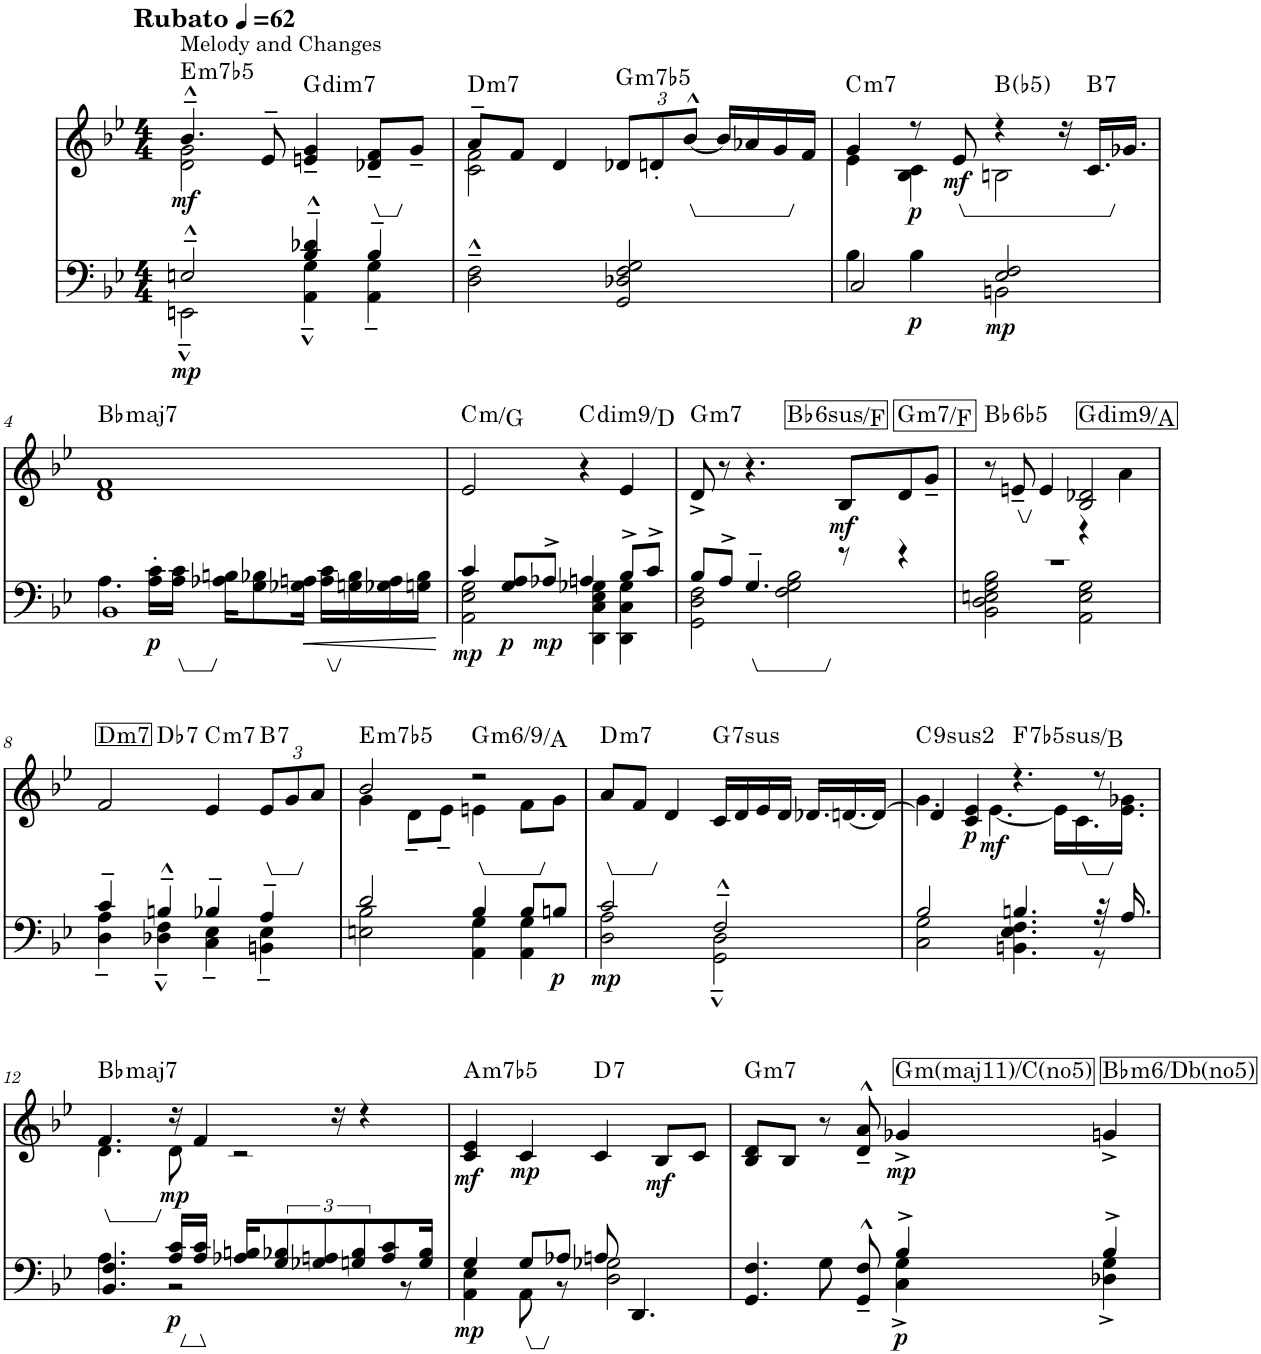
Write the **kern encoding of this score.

**kern	**kern	**dynam	**harte
*part1	*part1	*part1	*part1
*staff2	*staff1	*staff1/2	*
*I"Piano	*	*	*
*I'Pno.	*	*	*
*clefF4	*clefG2	*	*
*k[b-e-]	*k[b-e-]	*	*
*M4/4	*M4/4	*	*
*MM62	*MM62	*	*
=1	=1	=1	=1
*^	*^	*	*
!	!	!LO:TX:a:B:t=Rubato	!	!	!
!	!	!LO:TX:a:t=Melody and Changes	!	!	!
!	!	!	!	!LO:DY:b=2	!
!	!	!	!	!LO:DY:n=1:b	!LO:H:kt=m7b5
2En~^^/	2EEn~^^\	4.b-~^^/	2d\ 2g\	mp mf	E:hdim7
.	.	8e-~/	.	.	.
!	!	!	!	!	!LO:H:kt=dim7
4B-/~^^ 4d-X/~^^	4AA\~^^ 4G\~^^	4en/~ 4g/~	2ryy	.	G:dim7
4B-~/	4AA\~ 4G\~	8d-X/~ 8f/~L	.	.	.
.	.	8g~/J	.	.	.
*v	*v	*	*	*	*
=2	=2	=2	=2	=2
!	!	!	!	!LO:H:kt=m7
2D\~^^ 2F\~^^	8a~/L	2c\ 2f\	.	D:min7
.	8f/J	.	.	.
.	4d/	.	.	.
*	*Xbrackettup	*	*	*
!	!	!	!	!LO:H:kt=m7b5
2GG/ 2D-X/ 2F/ 2G/	12d-X/L	2ryy	.	G:hdim7
.	12dn'/	.	.	.
.	[12b-;<^^/J	.	.	.
.	16b-/LL]	.	.	.
.	16a-X/	.	.	.
.	16g/	.	.	.
.	16f/JJ	.	.	.
=3	=3	=3	=3	=3
*^	*	*	*	*
!	!	!	!	!	!LO:H:kt=m7
2C/	4B-\	4g/	4e-\	.	C:min7
!	!	!	!	!LO:DY:b=2	!
!	!	!	!	!LO:DY:n=1:b	!
.	4B-\	8r	4B-\ 4c\	p p	.
!	!	!	!	!LO:DY:n=2:b	!
.	.	8e-/	.	mf	.
!	!	!	!	!LO:DY:n=3:b=2	!
2E-/ 2F/	2BBn\	4r;<	2Bn\	mp	B:(3,b5)
.	.	16r	.	.	.
!	!	!	!	!	!LO:H:kt=7
.	.	16.c/LL	.	.	B:7
.	.	16.g-X/JJ	.	.	.
!!LO:LB:g=z	!!
=4	=4	=4	=4	=4	=4
!	!	!	!	!	!LO:H:kt=maj7
1BB-	4.A\	1f	1d	.	Bb:maj7
!	!	!	!	!LO:DY:b=2	!
.	16A\'> 16c\'>LL	.	.	p	.
.	16A\ 16c\JJ	.	.	.	.
.	16A-X\ 16Bn\KL	.	.	.	.
.	8G\;< 8B-X\;<	.	.	.	.
.	16G-X\ 16An\Jk	.	.	.	.
.	16A\ 16c\LL	.	.	.	.
.	16Gn\ 16B-\	.	.	.	.
.	16G-X\ 16A\	.	.	.	.
.	16Gn\ 16B-\JJ	.	.	.	.
*	*	*v	*v	*	*
=5	=5	=5	=5	=5
!	!	!	!LO:DY:b=2	!LO:H:kt=m
4c/	2AA\ 2E-\ 2G\	2e-/	mp	C:min/5
!	!	!	!LO:DY:b=2	!
8G/ 8A/L	.	.	p	.
!	!	!	!LO:DY:b=2	!
8A-X^/J	.	.	mp	.
!	!	!	!	!LO:H:kt=dim7
4An/	4DD\ 4C\ 4E-\ 4G-X\	4r	.	C:dim7(9)/2
8B-^/L	4DD\ 4C\ 4G-\	4e-/	.	.
8c^/J	.	.	.	.
=6	=6	=6	=6	=6
!	!	!	!	!LO:H:kt=m7
*	*	*^	*	*
8B-/L	2GG\ 2D\ 2F\	8d^/	2ryy	.	G:min7
8A^/J	.	8r	.	.	.
4.G~/	.	4.r	.	.	.
!	!	!	!	!	!LO:H:kt=sus
.	2F\ 2G\ 2B-\	.	2ryy	.	Bb:sus4(6)/5
!	!	!	!	!LO:DY:b	!
8r	.	8B-/L	.	mf	.
!	!	!	!	!	!LO:H:kt=m7
4r	.	8d/	.	.	G:min7/b7
.	.	8g~/J	.	.	.
=7	=7	=7	=7	=7	=7
!	!	!	!	!	!LO:H:kt=6
1r	2BB-\ 2D\ 2En\ 2G\ 2B-\	8r	2ryy	.	Bb:(3,b5,6)
.	.	8en~/	.	.	.
.	.	4e/	.	.	.
!	!	!	!	!	!LO:H:kt=dim7
.	2AA\ 2E\ 2G\	2B-/ 2d-X/	4r	.	G:dim7(9)/2
.	.	.	4a\	.	.
!!LO:LB:g=z	!!
=8	=8	=8	=8	=8	=8
!	!	!	!	!	!LO:H:kt=m7
4c~/	4D\~ 4A\~	2f/	4ryy	.	D:min7
!	!	!	!	!	!LO:H:kt=7
4Bn~^^/	4D-X\~^^ 4F\~^^	.	2.ryy	.	Db:7
!	!	!	!	!	!LO:H:kt=m7
4B-X~/	4C\~ 4E-\~	4e-/	.	.	C:min7
!	!	!	!	!	!LO:H:kt=7
4A~/	4BBn\~ 4E-\~	12e-/L	.	.	B:7
.	.	12g/	.	.	.
.	.	12a/J	.	.	.
=9	=9	=9	=9	=9	=9
!	!	!	!	!	!LO:H:kt=m7b5
2d/	2En\ 2B-\	2b-/	4g\	.	E:hdim7
.	.	.	8d~\L	.	.
.	.	.	8e-~\J	.	.
!	!	!	!	!	!LO:H:kt=m/6
4B-/	4AA\ 4G\	2r	4en\	.	G:min6(9)/2
8B-/L	4AA\ 4G\	.	8f\L	.	.
!	!	!	!	!LO:DY:b=2	!
8Bn/J	.	.	8g\J	p	.
=10	=10	=10	=10	=10	=10
!	!	!	!	!LO:DY:b=2	!LO:H:kt=m7
*	*	*v	*v	*	*
2c/	2D\ 2A\	8a/L	mp	D:min7
.	.	8f/J	.	.
.	.	4d/	.	.
!	!	!	!	!LO:H:kt=7sus
2F~^^/	2GG\~^^ 2D\~^^	16c/LL	.	G:sus4(7)
.	.	16d/	.	.
.	.	16e-/	.	.
.	.	16d/JJ	.	.
.	.	16.d-X/LL	.	.
.	.	[16.dn/	.	.
.	.	16d/JJ_	.	.
=11	=11	=11	=11	=11
*	*	*^	*	*
!	!	!	!	!	!LO:H:kt=92
2B-/	2C\ 2G\	4d/]	4.g\	.	C:(1,2,5,7,9)
!	!	!	!	!LO:DY:b	!
.	.	4c/ 4e-/	.	p	.
!	!	!	!	!LO:DY:b	!
.	.	.	[4.e-\	mf	.
!	!	!	!	!	!LO:H:kt=7sus
4.Bn;</	4.BBn\ 4.E-\ 4.F\	4.r	.	.	F:(1,4,b5,7)/#4
.	.	.	16e-\LL]	.	.
.	.	.	16.c\	.	.
32r	8r	8r	.	.	.
16.A/	.	.	16.e-\ 16.g-X\JJ	.	.
!!LO:LB:g=z	!!
=12	=12	=12	=12	=12	=12
!	!	!	!	!	!LO:H:kt=maj7
4.BB-/ 4.F/	4.A\	4.f/	4.d\	.	Bb:maj7
!	!	!	!	!LO:DY:b=2	!
!	!	!	!	!LO:DY:n=1:b	!
16A/ 16c/LL	2r	16r	8d\	p mp	.
16A/ 16c/JJ	.	4f/	.	.	.
16A-X/ 16Bn/KL	.	.	2r	.	.
12G/ 12B-X/	.	.	.	.	.
12G-X/ 12An/	.	.	.	.	.
.	.	16r	.	.	.
12Gn/ 12B-/	.	.	.	.	.
.	.	4r	.	.	.
8A/ 8c/	.	.	.	.	.
.	8r	.	.	.	.
16G/;< 16B-/;<Jk	.	.	.	.	.
*	*	*v	*v	*	*
=13	=13	=13	=13	=13
!	!	!	!LO:DY:b=2	!
!	!	!	!LO:DY:n=1:b	!LO:H:kt=m7b5
4G/	4AA\ 4E-\	4c/ 4e-/	mp mf	A:hdim7
!	!	!	!LO:DY:n=2:b	!
8G/L	8AA\	4c/	mp	.
8A-X/J	8r	.	.	.
!	!	!	!	!LO:H:kt=7
8An/	2D\ 2G-X\	4c/	.	D:7
4.DD/	.	.	.	.
!	!	!	!LO:DY:n=3:b	!
.	.	8B-/L	mf	.
.	.	8c/J	.	.
=14	=14	=14	=14	=14
!	!	!	!	!LO:H:kt=m7
4.GG/ 4.F/	4ryy	8B-/ 8d/L	.	G:min7
.	.	8B-/J	.	.
.	8G\	8r	.	.
8GG/~^^ 8F/~^^	8ryy	8d/~^^ 8a/~^^	.	.
!	!	!	!LO:DY:b=2	!
!	!	!	!LO:DY:n=1:b	!LO:H:kt=mmaj7
4B-^/	4C\^ 4G\^	4g-X^/	p mp	G:minmaj7(*5,9,11)
!	!	!	!	!LO:H:kt=m6/
4B-^/	4D-X\^ 4G\^	4gn^/	.	Bb:min(*5)
*v	*v	*	*	*
=	=	=	=
*-	*-	*-	*-
